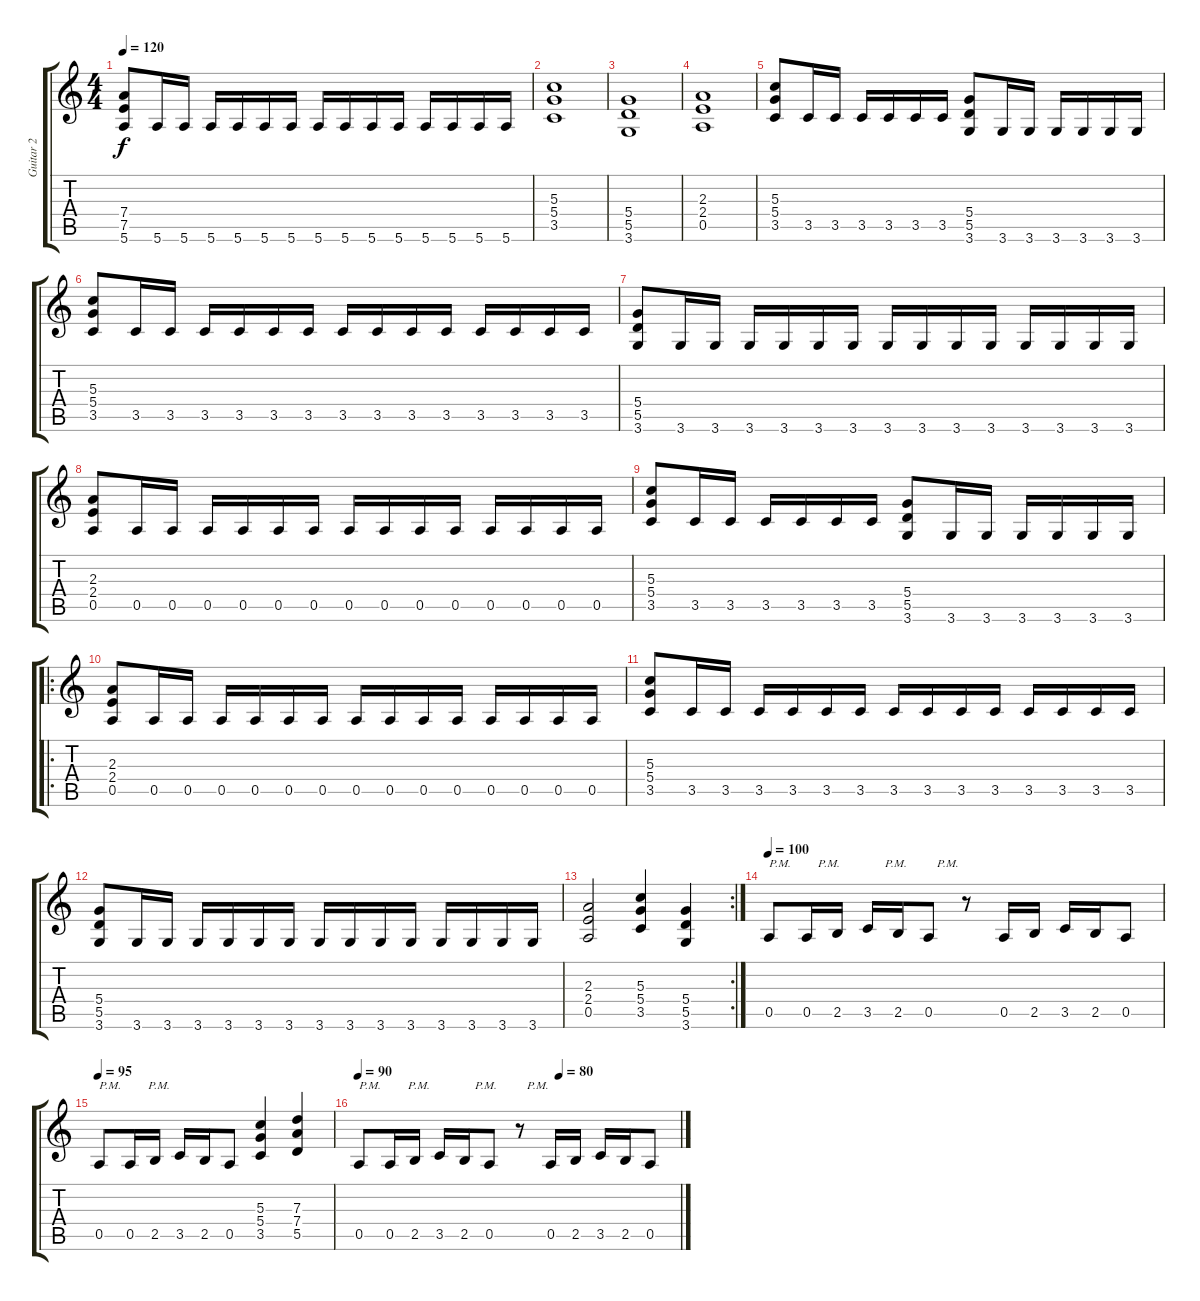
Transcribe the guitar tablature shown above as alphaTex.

\track ("Guitar 2" "Guitar 2") {instrument overdrivenguitar}
\staff {score tabs}
\tuning (E4 B3 G3 D3 A2 E2) {hide}
\ts (4 4)
\tempo 120
\clef g2
\ks c
(7.4 7.5 5.6).8{dy f} 5.6.16 5.6.16 5.6.16 5.6.16 5.6.16 5.6.16 5.6.16 5.6.16 5.6.16 5.6.16 5.6.16 5.6.16 5.6.16 5.6.16 |
(5.3 5.4 3.5).1 |
(5.4 5.5 3.6).1 |
(2.3 2.4 0.5).1 |
(5.3 5.4 3.5).8 3.5.16 3.5.16 3.5.16 3.5.16 3.5.16 3.5.16 (5.4 5.5 3.6).8 3.6.16 3.6.16 3.6.16 3.6.16 3.6.16 3.6.16 |
(5.3 5.4 3.5).8 3.5.16 3.5.16 3.5.16 3.5.16 3.5.16 3.5.16 3.5.16 3.5.16 3.5.16 3.5.16 3.5.16 3.5.16 3.5.16 3.5.16 |
(5.4 5.5 3.6).8 3.6.16 3.6.16 3.6.16 3.6.16 3.6.16 3.6.16 3.6.16 3.6.16 3.6.16 3.6.16 3.6.16 3.6.16 3.6.16 3.6.16 |
(2.3 2.4 0.5).8 0.5.16 0.5.16 0.5.16 0.5.16 0.5.16 0.5.16 0.5.16 0.5.16 0.5.16 0.5.16 0.5.16 0.5.16 0.5.16 0.5.16 |
(5.3 5.4 3.5).8 3.5.16 3.5.16 3.5.16 3.5.16 3.5.16 3.5.16 (5.4 5.5 3.6).8 3.6.16 3.6.16 3.6.16 3.6.16 3.6.16 3.6.16 |
\ro
(2.3 2.4 0.5).8 0.5.16 0.5.16 0.5.16 0.5.16 0.5.16 0.5.16 0.5.16 0.5.16 0.5.16 0.5.16 0.5.16 0.5.16 0.5.16 0.5.16 |
(5.3 5.4 3.5).8 3.5.16 3.5.16 3.5.16 3.5.16 3.5.16 3.5.16 3.5.16 3.5.16 3.5.16 3.5.16 3.5.16 3.5.16 3.5.16 3.5.16 |
(5.4 5.5 3.6).8 3.6.16 3.6.16 3.6.16 3.6.16 3.6.16 3.6.16 3.6.16 3.6.16 3.6.16 3.6.16 3.6.16 3.6.16 3.6.16 3.6.16 |
\rc 2
(2.3 2.4 0.5).2 (5.3 5.4 3.5).4 (5.4 5.5 3.6).4 |
\tempo 100
0.5.8{txt "P.M.         P.M.               P.M.          P.M."} 0.5.16 2.5.16 3.5.16 2.5.16 0.5.8 r.8 0.5.16 2.5.16 3.5.16 2.5.16 0.5.8 |
\tempo 95
0.5.8{txt "P.M.         P.M.               "} 0.5.16 2.5.16 3.5.16 2.5.16 0.5.8 (5.3 5.4 3.5).4 (7.3 7.4 5.5).4 |
\tempo 90
\tempo (80 0.625)
0.5.8{txt "P.M.         P.M.               P.M.          P.M."} 0.5.16 2.5.16 3.5.16 2.5.16 0.5.8 r.8 0.5.16 2.5.16 3.5.16 2.5.16 0.5.8
